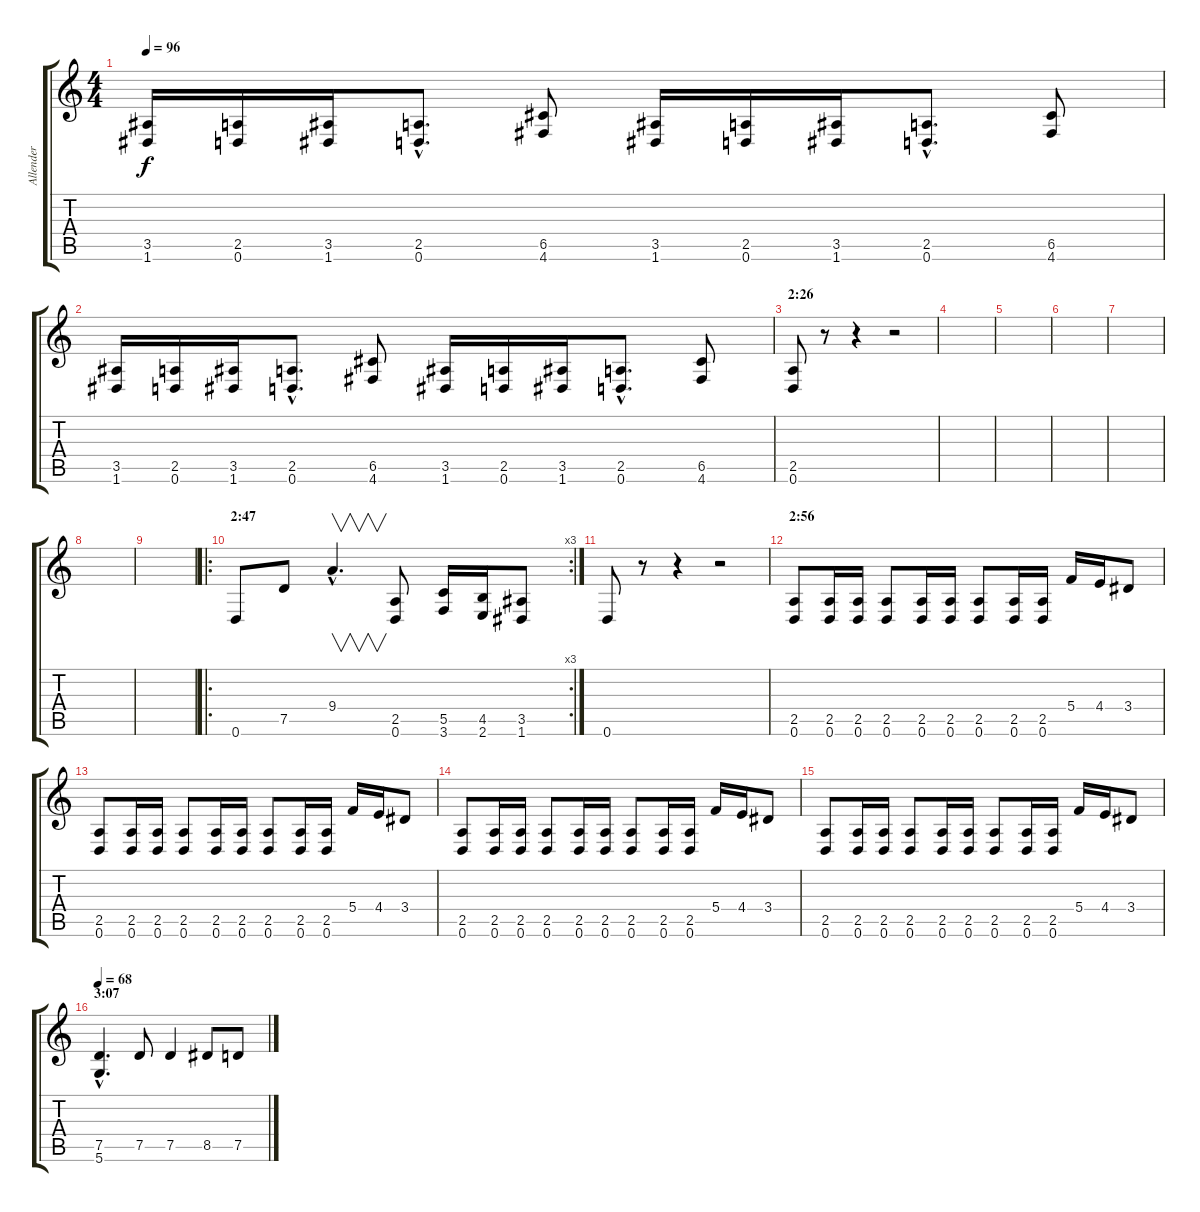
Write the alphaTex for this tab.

\track ("Allender" "Allender") {instrument distortionguitar}
\staff {score tabs}
\tuning (D4 A3 F3 C3 G2 D2) {hide}
\ts (4 4)
\tempo 96
\clef g2
\ks c
(3.5 1.6).16{dy f} (2.5 0.6).16 (3.5 1.6).16 (2.5{hac} 0.6{hac}).8{d} (6.5 4.6).8 (3.5 1.6).16 (2.5 0.6).16 (3.5 1.6).16 (2.5{hac} 0.6{hac}).8{d} (6.5 4.6).8 |
(3.5 1.6).16 (2.5 0.6).16 (3.5 1.6).16 (2.5{hac} 0.6{hac}).8{d} (6.5 4.6).8 (3.5 1.6).16 (2.5 0.6).16 (3.5 1.6).16 (2.5{hac} 0.6{hac}).8{d} (6.5 4.6).8 |
\section ("" "2:26")
(2.5 0.6).8 r.8 r.4 r.2 |
|
|
|
|
|
|
\ro
\rc 3
\section ("" "2:47")
0.6.8 7.5.8 9.4{hac}.4{v d} (2.5 0.6).8 (5.5 3.6).16 (4.5 2.6).16 (3.5 1.6).8 |
0.6.8 r.8 r.4 r.2 |
\section ("" "2:56")
(2.5 0.6).8 (2.5 0.6).16 (2.5 0.6).16 (2.5 0.6).8 (2.5 0.6).16 (2.5 0.6).16 (2.5 0.6).8 (2.5 0.6).16 (2.5 0.6).16 5.4.16 4.4.16 3.4.8 |
(2.5 0.6).8 (2.5 0.6).16 (2.5 0.6).16 (2.5 0.6).8 (2.5 0.6).16 (2.5 0.6).16 (2.5 0.6).8 (2.5 0.6).16 (2.5 0.6).16 5.4.16 4.4.16 3.4.8 |
(2.5 0.6).8 (2.5 0.6).16 (2.5 0.6).16 (2.5 0.6).8 (2.5 0.6).16 (2.5 0.6).16 (2.5 0.6).8 (2.5 0.6).16 (2.5 0.6).16 5.4.16 4.4.16 3.4.8 |
(2.5 0.6).8 (2.5 0.6).16 (2.5 0.6).16 (2.5 0.6).8 (2.5 0.6).16 (2.5 0.6).16 (2.5 0.6).8 (2.5 0.6).16 (2.5 0.6).16 5.4.16 4.4.16 3.4.8 |
\section ("" "3:07")
\tempo 68
(7.5{hac} 5.6{hac}).4{d} 7.5.8 7.5.4 8.5.8 7.5.8
